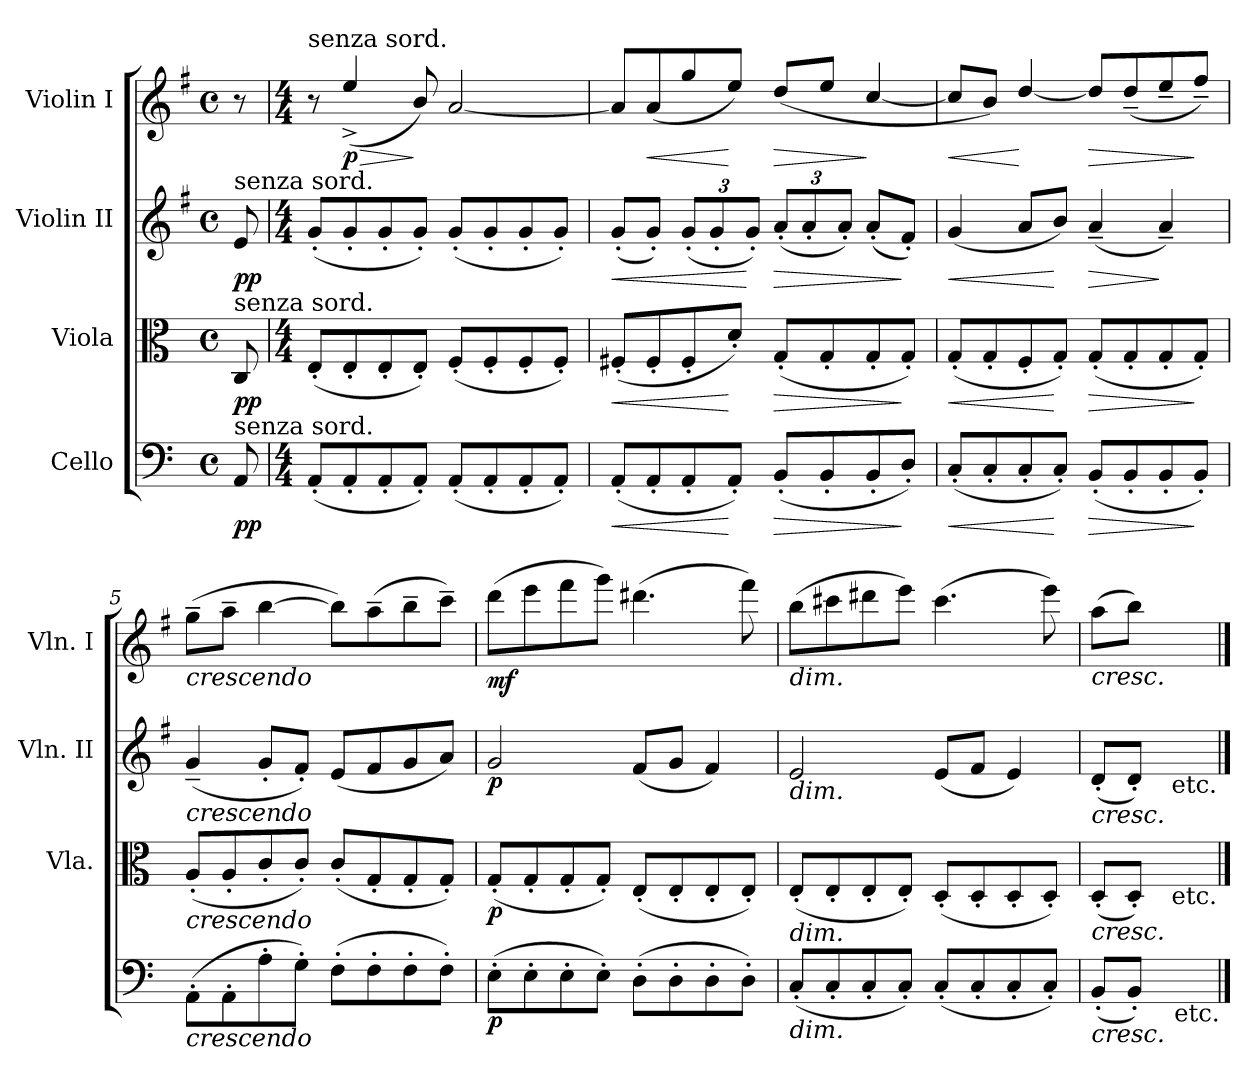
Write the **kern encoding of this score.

**kern	**dynam	**kern	**dynam	**kern	**dynam	**kern	**dynam
*part4	*part4	*part3	*part3	*part2	*part2	*part1	*part1
*staff4	*staff4	*staff3	*staff3	*staff2	*staff2	*staff1	*staff1
*I"Cello	*	*I"Viola	*	*I"Violin II	*	*I"Violin I	*
*	*	*I'Vla.	*	*I'Vln. II	*	*I'Vln. I	*
*clefF4	*	*clefC3	*	*clefG2	*	*clefG2	*
*	*	*	*	*ITrd4c7	*	*ITrd4c7	*
*k[]	*	*k[]	*	*k[]	*	*k[]	*
*a:	*	*a:	*	*a:	*	*a:	*
*M4/4	*	*M4/4	*	*M4/4	*	*M4/4	*
*met(c)	*	*met(c)	*	*met(c)	*	*met(c)	*
=1	=1	=1	=1	=1	=1	=1	=1
!	!	!	!	!LO:TX:a:t=senza sord.	!	!	!
!	!	!LO:TX:a:t=senza sord.	!	!	!	!	!
!LO:TX:a:t=senza sord.	!	!	!	!	!	!	!
!	!LO:DY:b	!	!LO:DY:b	!	!LO:DY:b	!	!
8AA/	pp	8C/	pp	8A/	pp	8r	.
=2	=2	=2	=2	=2	=2	=2	=2
*M4/4	*	*M4/4	*	*M4/4	*	*M4/4	*
!	!	!	!	!	!	!LO:TX:a:t=senza sord.	!
(<8AA'</L	.	(<8E'</L	.	(<8c'</L	.	8r	.
!	!	!	!	!	!	!	!LO:HP:b
!	!	!	!	!	!	!	!LO:DY:n=1:b
8AA'</	.	8E'</	.	8c'</	.	(<4a^</	> p
8AA'</	.	8E'</	.	8c'</	.	.	.
8AA'</J)	.	8E'</J)	.	8c'</J)	.	8e/)	]
(<8AA'</L	.	(<8F'</L	.	(<8c'</L	.	[2d/	.
8AA'</	.	8F'</	.	8c'</	.	.	.
8AA'</	.	8F'</	.	8c'</	.	.	.
8AA'</J)	.	8F'</J)	.	8c'</J)	.	.	.
=3	=3	=3	=3	=3	=3	=3	=3
!	!LO:HP:b	!	!LO:HP:b	!	!LO:HP:b	!	!
(<8AA'</L	<	(<8F#X'</L	<	(<8c'</L	<	8d/L]	.
!	!	!	!	!	!	!	!LO:HP:b
8AA'</	.	8F#'</	.	8c'</J)	.	(<8d/	<
8AA'</	.	8F#'</	.	(<12c'</L	.	8cc/	.
.	.	.	.	12c'</	.	.	.
8AA'</J)	[	8d'</J)	[	.	.	8a/J)	[
.	.	.	.	12c'</J)	[	.	.
!	!LO:HP:b	!	!LO:HP:b	!	!LO:HP:b	!	!LO:HP:b
(<8BB'</L	>	(<8G'</L	>	(<12d'</L	>	(<8g/L	>
.	.	.	.	12d'</	.	.	.
8BB'</	.	8G'</	.	.	.	8a/J	.
.	.	.	.	12d'</J)	.	.	.
8BB'</	.	8G'</	.	(<8d'</L	.	[4f/	]
8D'</J)	]	8G'</J)	]	8B'</J)	]	.	.
!!LO:LB:g=z
=4	=4	=4	=4	=4	=4	=4	=4
!	!LO:HP:b	!	!LO:HP:b	!	!LO:HP:b	!	!LO:HP:b
(<8C'</L	<	(<8G'</L	<	(<4c/	<	8f/L]	<
8C'</	.	8G'</	.	.	.	8e/J)	.
8C'</	.	8F'</	.	8d/L	.	[4g/	[
8C'</J)	[	8G'</J)	[	8e/J)	[	.	.
!	!LO:HP:b	!	!LO:HP:b	!	!LO:HP:b	!	!LO:HP:b
(<8BB'</L	>	(<8G'</L	>	(<4d~</	>	8g/L]	>
8BB'</	.	8G'</	.	.	.	(<8g~</	.
8BB'</	.	8G'</	.	4d~</)	]	8a~</	.
8BB'</J)	]	8G'</J)	]	.	.	8b~</J)	]
=5	=5	=5	=5	=5	=5	=5	=5
!	!	!	!	!	!	!LO:TX:b:i:t=crescendo	!
!	!	!	!	!LO:TX:b:i:t=crescendo	!	!	!
!	!	!LO:TX:b:i:t=crescendo	!	!	!	!	!
!LO:TX:b:i:t=crescendo	!	!	!	!	!	!	!
(>8AA'>\L	.	(<8A'</L	.	(<4c~</	.	(>8cc~>\L	.
8AA'>\	.	8A'</	.	.	.	8dd~>\J	.
8A'>\	.	8c'</	.	8c'</L	.	[4ee\	.
8G'>\J)	.	8c'</J)	.	8B'</J)	.	.	.
(>8F'>\L	.	(<8c'</L	.	(<8A/L	.	8ee\L])	.
8F'>\	.	8G'</	.	8B/	.	(>8dd~>\	.
8F'>\	.	8G'</	.	8c/	.	8ee~>\	.
8F'>\J)	.	8G'</J)	.	8d/J)	.	8ff~>\J)	.
!!LO:PB:g=z
=6	=6	=6	=6	=6	=6	=6	=6
!	!LO:DY:b	!	!LO:DY:b	!	!LO:DY:b	!	!LO:DY:b
(>8E'>\L	p	(<8G'</L	p	2c/	p	(>8gg\L	mf
8E'>\	.	8G'</	.	.	.	8aa\	.
8E'>\	.	8G'</	.	.	.	8bb\	.
8E'>\J)	.	8G'</J)	.	.	.	8ccc\J)	.
(>8D'>\L	.	(<8E'</L	.	(<8B/L	.	(>4.gg#X\	.
8D'>\	.	8E'</	.	8c/J	.	.	.
8D'>\	.	8E'</	.	4B/)	.	.	.
8D'>\J)	.	8E'</J)	.	.	.	8bb\)	.
=7	=7	=7	=7	=7	=7	=7	=7
!	!	!	!	!	!	!LO:TX:b:i:t=dim.	!
!	!	!	!	!LO:TX:b:i:t=dim.	!	!	!
!	!	!LO:TX:b:i:t=dim.	!	!	!	!	!
!LO:TX:b:i:t=dim.	!	!	!	!	!	!	!
(<8C'</L	.	(<8E'</L	.	2A/	.	(>8ee\L	.
8C'</	.	8E'</	.	.	.	8ff#X\	.
8C'</	.	8E'</	.	.	.	8gg#X\	.
8C'</J)	.	8E'</J)	.	.	.	8aa\J)	.
(<8C'</L	.	(<8D'</L	.	(<8A/L	.	(>4.ff#\	.
8C'</	.	8D'</	.	8B/J	.	.	.
8C'</	.	8D'</	.	4A/)	.	.	.
8C'</J)	.	8D'</J)	.	.	.	8aa\)	.
=8	=8	=8	=8	=8	=8	=8	=8
!	!	!	!	!	!	!LO:TX:b:i:t=cresc.	!
!	!	!	!	!LO:TX:b:i:t=cresc.	!	!	!
!	!	!LO:TX:b:i:t=cresc.	!	!	!	!	!
!LO:TX:b:i:t=cresc.	!	!	!	!	!	!	!
(<8BB'</L	.	(<8D'</L	.	(<8G'</L	.	(>8dd\L	.
8BB'</J)	.	8D'</J)	.	8G'</J)	.	8ee\J)	.
4ryy	.	4ryy	.	4ryy	.	4ryy	.
!	!	!	!	!LO:TX:b:t=etc.	!	!	!
!	!	!LO:TX:b:t=etc.	!	!	!	!	!
!LO:TX:b:t=etc.	!	!	!	!	!	!	!
==	==	==	==	==	==	==	==
*-	*-	*-	*-	*-	*-	*-	*-
